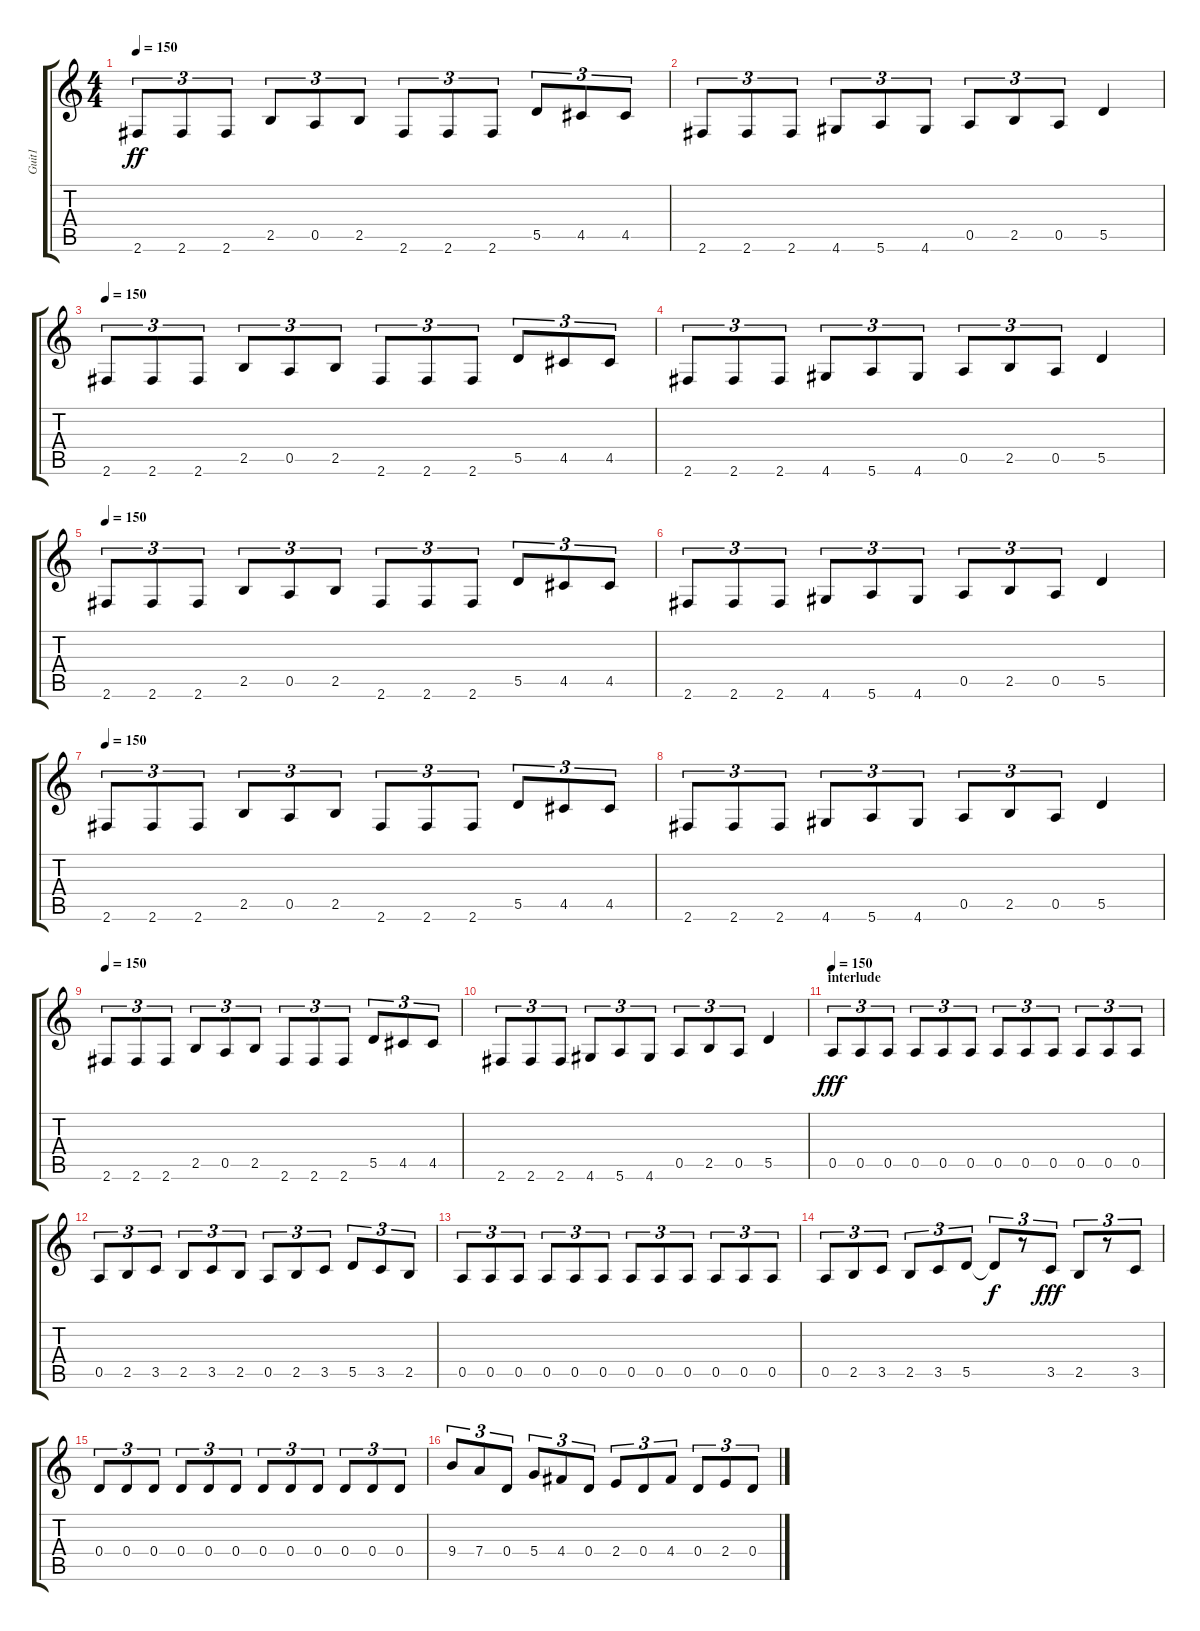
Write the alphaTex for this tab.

\track ("Guit1" "Guit1") {instrument overdrivenguitar}
\staff {score tabs}
\tuning (E4 B3 G3 D3 A2 E2) {hide}
\ts (4 4)
\tempo 150
\clef g2
\ks c
2.6.8{tu (3 2) dy ff volume 11} 2.6.8{tu (3 2)} 2.6.8{tu (3 2)} 2.5.8{tu (3 2)} 0.5.8{tu (3 2)} 2.5.8{tu (3 2)} 2.6.8{tu (3 2)} 2.6.8{tu (3 2)} 2.6.8{tu (3 2)} 5.5.8{tu (3 2)} 4.5.8{tu (3 2)} 4.5.8{tu (3 2)} |
2.6.8{tu (3 2)} 2.6.8{tu (3 2)} 2.6.8{tu (3 2)} 4.6.8{tu (3 2)} 5.6.8{tu (3 2)} 4.6.8{tu (3 2)} 0.5.8{tu (3 2)} 2.5.8{tu (3 2)} 0.5.8{tu (3 2)} 5.5.4 |
\tempo 150
2.6.8{tu (3 2) volume 11} 2.6.8{tu (3 2)} 2.6.8{tu (3 2)} 2.5.8{tu (3 2)} 0.5.8{tu (3 2)} 2.5.8{tu (3 2)} 2.6.8{tu (3 2)} 2.6.8{tu (3 2)} 2.6.8{tu (3 2)} 5.5.8{tu (3 2)} 4.5.8{tu (3 2)} 4.5.8{tu (3 2)} |
2.6.8{tu (3 2)} 2.6.8{tu (3 2)} 2.6.8{tu (3 2)} 4.6.8{tu (3 2)} 5.6.8{tu (3 2)} 4.6.8{tu (3 2)} 0.5.8{tu (3 2)} 2.5.8{tu (3 2)} 0.5.8{tu (3 2)} 5.5.4 |
\tempo 150
2.6.8{tu (3 2) volume 11} 2.6.8{tu (3 2)} 2.6.8{tu (3 2)} 2.5.8{tu (3 2)} 0.5.8{tu (3 2)} 2.5.8{tu (3 2)} 2.6.8{tu (3 2)} 2.6.8{tu (3 2)} 2.6.8{tu (3 2)} 5.5.8{tu (3 2)} 4.5.8{tu (3 2)} 4.5.8{tu (3 2)} |
2.6.8{tu (3 2)} 2.6.8{tu (3 2)} 2.6.8{tu (3 2)} 4.6.8{tu (3 2)} 5.6.8{tu (3 2)} 4.6.8{tu (3 2)} 0.5.8{tu (3 2)} 2.5.8{tu (3 2)} 0.5.8{tu (3 2)} 5.5.4 |
\tempo 150
2.6.8{tu (3 2) volume 11} 2.6.8{tu (3 2)} 2.6.8{tu (3 2)} 2.5.8{tu (3 2)} 0.5.8{tu (3 2)} 2.5.8{tu (3 2)} 2.6.8{tu (3 2)} 2.6.8{tu (3 2)} 2.6.8{tu (3 2)} 5.5.8{tu (3 2)} 4.5.8{tu (3 2)} 4.5.8{tu (3 2)} |
2.6.8{tu (3 2)} 2.6.8{tu (3 2)} 2.6.8{tu (3 2)} 4.6.8{tu (3 2)} 5.6.8{tu (3 2)} 4.6.8{tu (3 2)} 0.5.8{tu (3 2)} 2.5.8{tu (3 2)} 0.5.8{tu (3 2)} 5.5.4 |
\tempo 150
2.6.8{tu (3 2) volume 11} 2.6.8{tu (3 2)} 2.6.8{tu (3 2)} 2.5.8{tu (3 2)} 0.5.8{tu (3 2)} 2.5.8{tu (3 2)} 2.6.8{tu (3 2)} 2.6.8{tu (3 2)} 2.6.8{tu (3 2)} 5.5.8{tu (3 2)} 4.5.8{tu (3 2)} 4.5.8{tu (3 2)} |
2.6.8{tu (3 2)} 2.6.8{tu (3 2)} 2.6.8{tu (3 2)} 4.6.8{tu (3 2)} 5.6.8{tu (3 2)} 4.6.8{tu (3 2)} 0.5.8{tu (3 2)} 2.5.8{tu (3 2)} 0.5.8{tu (3 2)} 5.5.4 |
\section ("" "interlude")
\tempo 150
0.5.8{tu (3 2) dy fff} 0.5.8{tu (3 2)} 0.5.8{tu (3 2)} 0.5.8{tu (3 2)} 0.5.8{tu (3 2)} 0.5.8{tu (3 2)} 0.5.8{tu (3 2)} 0.5.8{tu (3 2)} 0.5.8{tu (3 2)} 0.5.8{tu (3 2)} 0.5.8{tu (3 2)} 0.5.8{tu (3 2)} |
0.5.8{tu (3 2)} 2.5.8{tu (3 2)} 3.5.8{tu (3 2)} 2.5.8{tu (3 2)} 3.5.8{tu (3 2)} 2.5.8{tu (3 2)} 0.5.8{tu (3 2)} 2.5.8{tu (3 2)} 3.5.8{tu (3 2)} 5.5.8{tu (3 2)} 3.5.8{tu (3 2)} 2.5.8{tu (3 2)} |
0.5.8{tu (3 2)} 0.5.8{tu (3 2)} 0.5.8{tu (3 2)} 0.5.8{tu (3 2)} 0.5.8{tu (3 2)} 0.5.8{tu (3 2)} 0.5.8{tu (3 2)} 0.5.8{tu (3 2)} 0.5.8{tu (3 2)} 0.5.8{tu (3 2)} 0.5.8{tu (3 2)} 0.5.8{tu (3 2)} |
0.5.8{tu (3 2)} 2.5.8{tu (3 2)} 3.5.8{tu (3 2)} 2.5.8{tu (3 2)} 3.5.8{tu (3 2)} 5.5.8{tu (3 2)} 5.5{t}.8{tu (3 2) dy f} r.8{tu (3 2)} 3.5.8{tu (3 2) dy fff} 2.5.8{tu (3 2)} r.8{tu (3 2)} 3.5.8{tu (3 2)} |
0.4.8{tu (3 2)} 0.4.8{tu (3 2)} 0.4.8{tu (3 2)} 0.4.8{tu (3 2)} 0.4.8{tu (3 2)} 0.4.8{tu (3 2)} 0.4.8{tu (3 2)} 0.4.8{tu (3 2)} 0.4.8{tu (3 2)} 0.4.8{tu (3 2)} 0.4.8{tu (3 2)} 0.4.8{tu (3 2)} |
9.4.8{tu (3 2)} 7.4.8{tu (3 2)} 0.4.8{tu (3 2)} 5.4.8{tu (3 2)} 4.4.8{tu (3 2)} 0.4.8{tu (3 2)} 2.4.8{tu (3 2)} 0.4.8{tu (3 2)} 4.4.8{tu (3 2)} 0.4.8{tu (3 2)} 2.4.8{tu (3 2)} 0.4.8{tu (3 2)}
